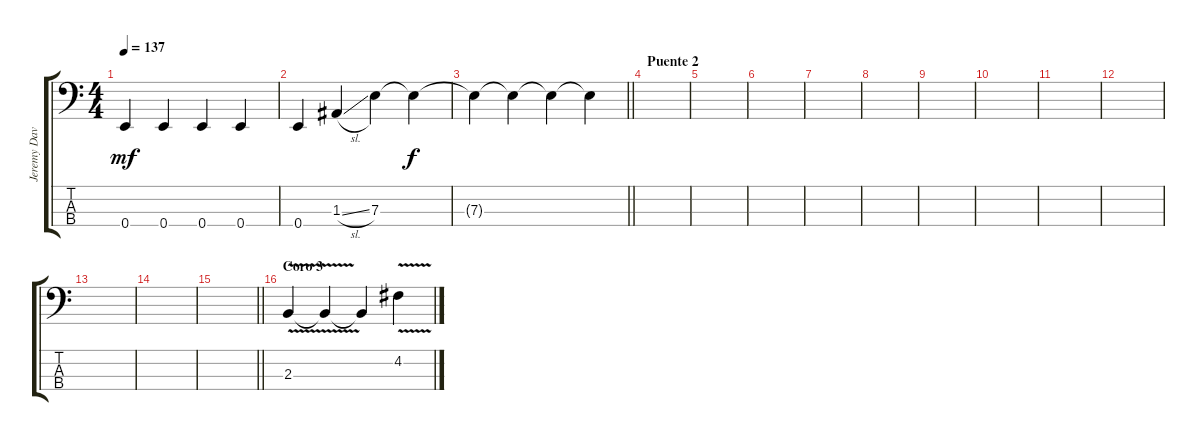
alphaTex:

\track ("Jeremy Davis" "Jeremy Dav") {instrument electricbassfinger}
\staff {score tabs}
\tuning (G2 D2 A1 E1) {hide}
\ts (4 4)
\tempo 137
\clef f4
\ks c
0.4.4{dy mf} 0.4.4 0.4.4 0.4.4 |
0.4.4 1.3{sl}.4 7.3.4 7.3{t}.4{dy f} |
\barLineRight lightlight
7.3{t}.4 7.3{t}.4 7.3{t}.4 7.3{t}.4 |
\section ("" "Puente 2")
|
|
|
|
|
|
|
|
|
|
|
\barLineRight lightlight
|
\section ("" "Coro 3")
2.3{v}.4 2.3{t}.4 2.3{t}.4 4.2{v}.4
